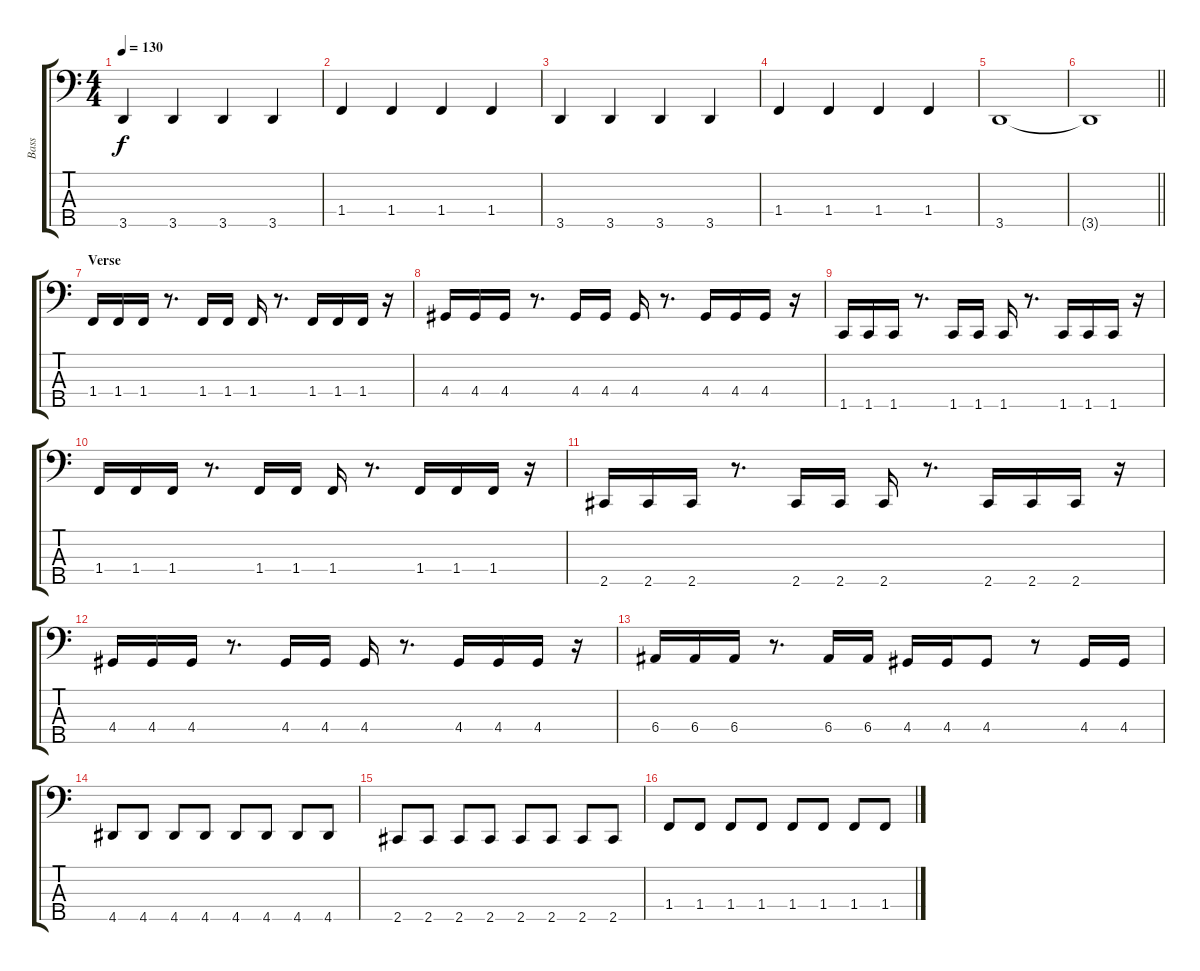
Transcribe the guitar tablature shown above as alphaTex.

\track ("Bass" "Bass") {instrument electricbassfinger}
\staff {score tabs}
\tuning (G2 D2 A1 E1 B0) {hide}
\ts (4 4)
\tempo 130
\clef f4
\ks c
3.5.4{dy f} 3.5.4 3.5.4 3.5.4 |
1.4.4 1.4.4 1.4.4 1.4.4 |
3.5.4 3.5.4 3.5.4 3.5.4 |
1.4.4 1.4.4 1.4.4 1.4.4 |
3.5.1 |
\barLineRight lightlight
3.5{t}.1 |
\section ("" "Verse ")
1.4.16 1.4.16 1.4.16 r.8{d} 1.4.16 1.4.16 1.4.16 r.8{d} 1.4.16 1.4.16 1.4.16 r.16 |
4.4.16 4.4.16 4.4.16 r.8{d} 4.4.16 4.4.16 4.4.16 r.8{d} 4.4.16 4.4.16 4.4.16 r.16 |
1.5.16 1.5.16 1.5.16 r.8{d} 1.5.16 1.5.16 1.5.16 r.8{d} 1.5.16 1.5.16 1.5.16 r.16 |
1.4.16 1.4.16 1.4.16 r.8{d} 1.4.16 1.4.16 1.4.16 r.8{d} 1.4.16 1.4.16 1.4.16 r.16 |
2.5.16 2.5.16 2.5.16 r.8{d} 2.5.16 2.5.16 2.5.16 r.8{d} 2.5.16 2.5.16 2.5.16 r.16 |
4.4.16 4.4.16 4.4.16 r.8{d} 4.4.16 4.4.16 4.4.16 r.8{d} 4.4.16 4.4.16 4.4.16 r.16 |
6.4.16 6.4.16 6.4.16 r.8{d} 6.4.16 6.4.16 4.4.16 4.4.16 4.4.8 r.8 4.4.16 4.4.16 |
4.5.8 4.5.8 4.5.8 4.5.8 4.5.8 4.5.8 4.5.8 4.5.8 |
2.5.8 2.5.8 2.5.8 2.5.8 2.5.8 2.5.8 2.5.8 2.5.8 |
1.4.8 1.4.8 1.4.8 1.4.8 1.4.8 1.4.8 1.4.8 1.4.8
